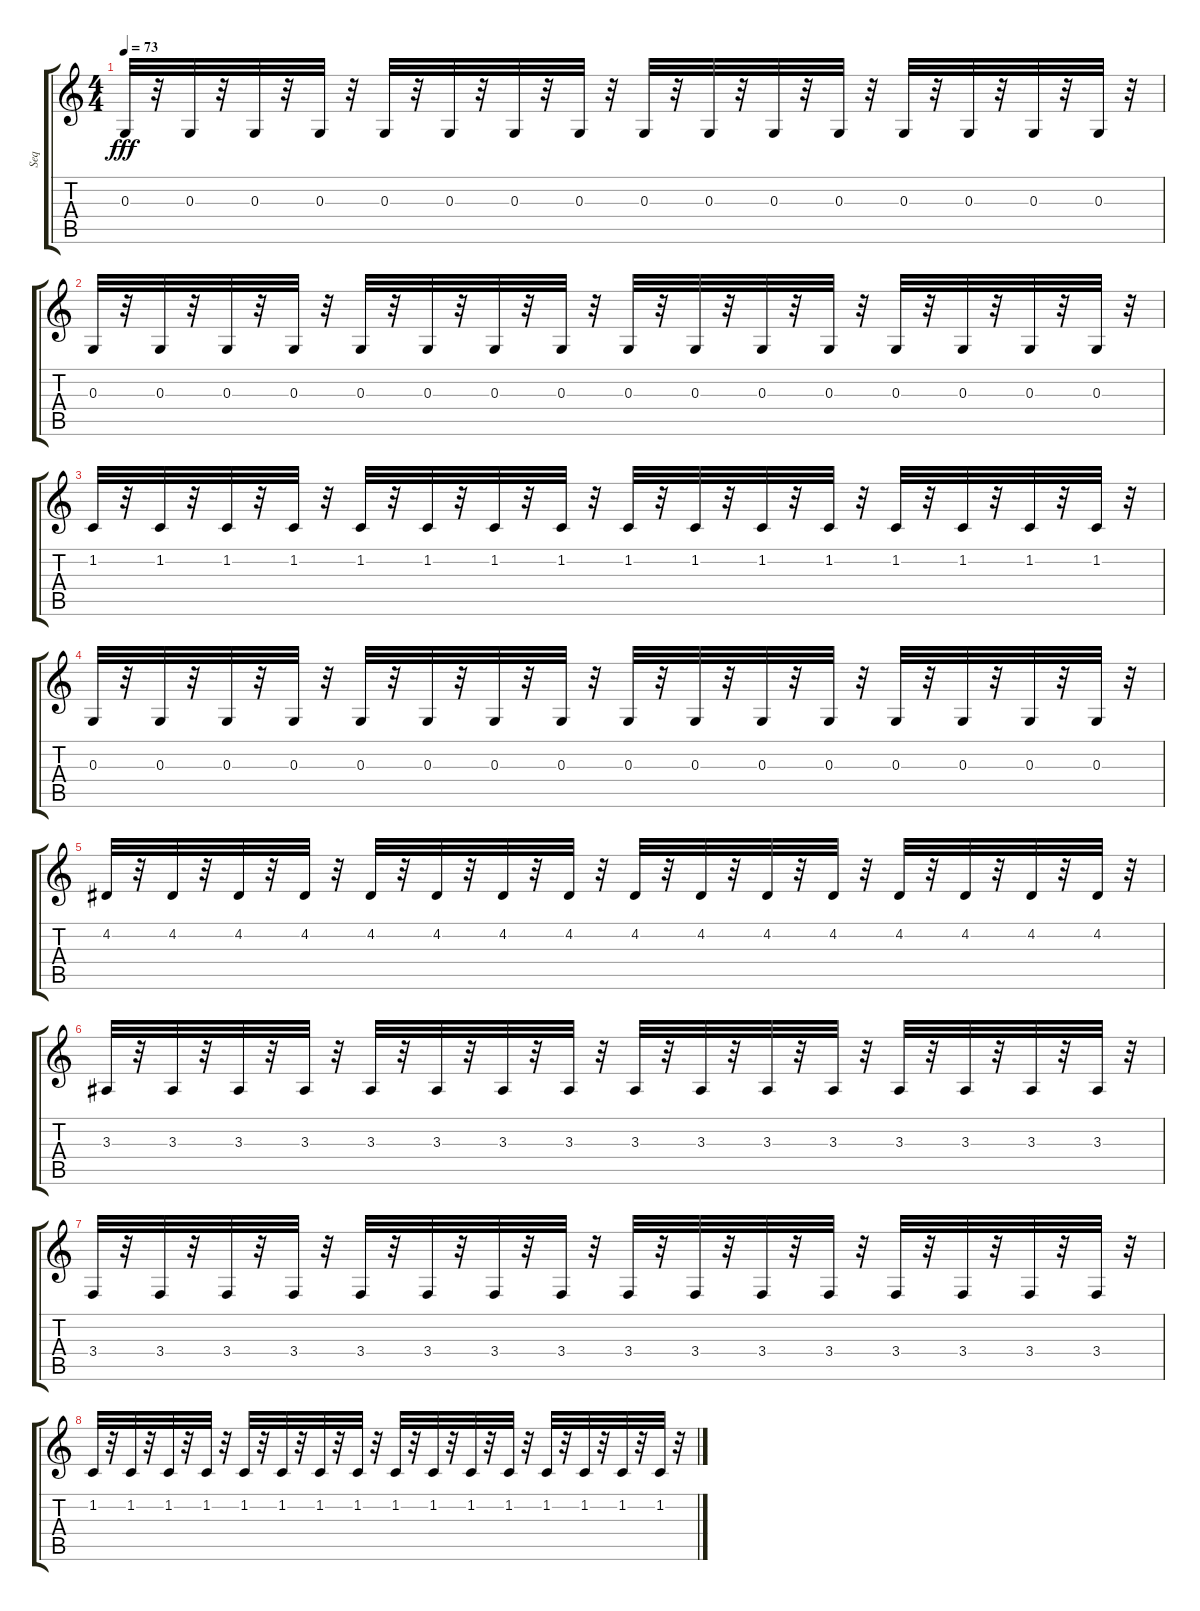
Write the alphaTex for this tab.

\track ("Seq" "Seq") {instrument percussiveorgan}
\staff {score tabs}
\tuning (E4 B3 G3 D3 A2 E2) {hide}
\ts (4 4)
\tempo 73
\clef g2
\ks c
0.3.32{dy fff} r.32 0.3.32 r.32 0.3.32 r.32 0.3.32 r.32 0.3.32 r.32 0.3.32 r.32 0.3.32 r.32 0.3.32 r.32 0.3.32 r.32 0.3.32 r.32 0.3.32 r.32 0.3.32 r.32 0.3.32 r.32 0.3.32 r.32 0.3.32 r.32 0.3.32 r.32 |
0.3.32 r.32 0.3.32 r.32 0.3.32 r.32 0.3.32 r.32 0.3.32 r.32 0.3.32 r.32 0.3.32 r.32 0.3.32 r.32 0.3.32 r.32 0.3.32 r.32 0.3.32 r.32 0.3.32 r.32 0.3.32 r.32 0.3.32 r.32 0.3.32 r.32 0.3.32 r.32 |
1.2.32 r.32 1.2.32 r.32 1.2.32 r.32 1.2.32 r.32 1.2.32 r.32 1.2.32 r.32 1.2.32 r.32 1.2.32 r.32 1.2.32 r.32 1.2.32 r.32 1.2.32 r.32 1.2.32 r.32 1.2.32 r.32 1.2.32 r.32 1.2.32 r.32 1.2.32 r.32 |
0.3.32 r.32 0.3.32 r.32 0.3.32 r.32 0.3.32 r.32 0.3.32 r.32 0.3.32 r.32 0.3.32 r.32 0.3.32 r.32 0.3.32 r.32 0.3.32 r.32 0.3.32 r.32 0.3.32 r.32 0.3.32 r.32 0.3.32 r.32 0.3.32 r.32 0.3.32 r.32 |
4.2.32 r.32 4.2.32 r.32 4.2.32 r.32 4.2.32 r.32 4.2.32 r.32 4.2.32 r.32 4.2.32 r.32 4.2.32 r.32 4.2.32 r.32 4.2.32 r.32 4.2.32 r.32 4.2.32 r.32 4.2.32 r.32 4.2.32 r.32 4.2.32 r.32 4.2.32 r.32 |
3.3.32 r.32 3.3.32 r.32 3.3.32 r.32 3.3.32 r.32 3.3.32 r.32 3.3.32 r.32 3.3.32 r.32 3.3.32 r.32 3.3.32 r.32 3.3.32 r.32 3.3.32 r.32 3.3.32 r.32 3.3.32 r.32 3.3.32 r.32 3.3.32 r.32 3.3.32 r.32 |
3.4.32 r.32 3.4.32 r.32 3.4.32 r.32 3.4.32 r.32 3.4.32 r.32 3.4.32 r.32 3.4.32 r.32 3.4.32 r.32 3.4.32 r.32 3.4.32 r.32 3.4.32 r.32 3.4.32 r.32 3.4.32 r.32 3.4.32 r.32 3.4.32 r.32 3.4.32 r.32 |
1.2.32 r.32 1.2.32 r.32 1.2.32 r.32 1.2.32 r.32 1.2.32 r.32 1.2.32 r.32 1.2.32 r.32 1.2.32 r.32 1.2.32 r.32 1.2.32 r.32 1.2.32 r.32 1.2.32 r.32 1.2.32 r.32 1.2.32 r.32 1.2.32 r.32 1.2.32 r.32
